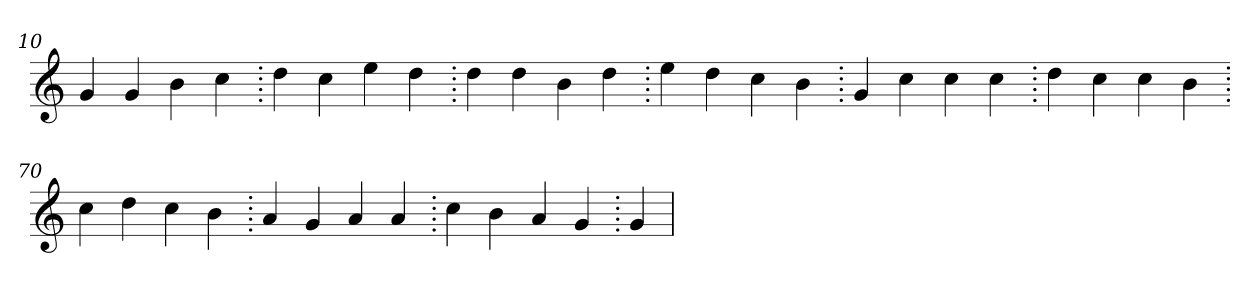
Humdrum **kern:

**kern
*part1
*staff1
*clefG2
=10.
4g
4g
4b
4cc
=20.
4dd
4cc
4ee
4dd
=30.
4dd
4dd
4b
4dd
=40.
4ee
4dd
4cc
4b
=50.
4g
4cc
4cc
4cc
=60.
4dd
4cc
4cc
4b
=70.
4cc
4dd
4cc
4b
=80.
4a
4g
4a
4a
=90.
4cc
4b
4a
4g
=100.
4g
=
*-
